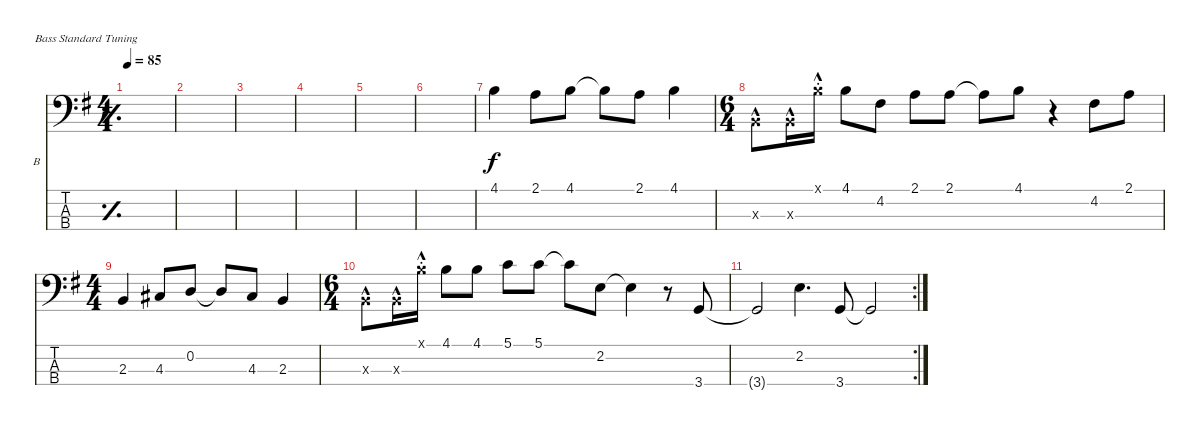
\defaultSystemsLayout 4
\bracketExtendMode nobrackets
\firstSystemTrackNameOrientation horizontal
\otherSystemsTrackNameOrientation horizontal
\track ("Bass" "B") {instrument electricbassfinger}
\staff {score tabs}
\tuning (G2 D2 A1 E1)
\ts (4 4)
\scale
0.200378
\tempo 85
\accidentals auto
\clef f4
\ottava regular
\simile simple
\ks g
|
\scale
0.188877 |
\scale
0.189744 |
\scale
0.270833 |
\scale
0.154167 |
\scale
0.154167 |
\scale
0.185357
\simile none
4.1.4 2.1.8 4.1.8 4.1{t}.8 2.1.8 4.1.4 |
\ts (6 4)
\scale
0.236439 2.3{hac x}.8{beam merge} 2.3{hac x}.16{beam merge} 4.1{hac st x}.16{beam split} 4.1.8 4.2.8 2.1.8 2.1.8 2.1{t}.8 4.1.8 r.4 4.2.8 2.1.8 |
\ts (4 4)
2.3.4 4.3.8 0.2.8 0.2{t}.8 4.3.8 2.3.4 |
\ts (6 4)
2.3{hac x}.8{beam merge} 2.3{hac x}.16{beam merge} 4.1{hac st x}.16{beam split} 4.1.8 4.1.8 5.1.8 5.1.8 5.1{t}.8 2.2.8 2.2{t}.4 r.8 3.4.8 |
\rc 2
3.4{t}.2 2.2.4{d} 3.4.8 3.4{t}.2
